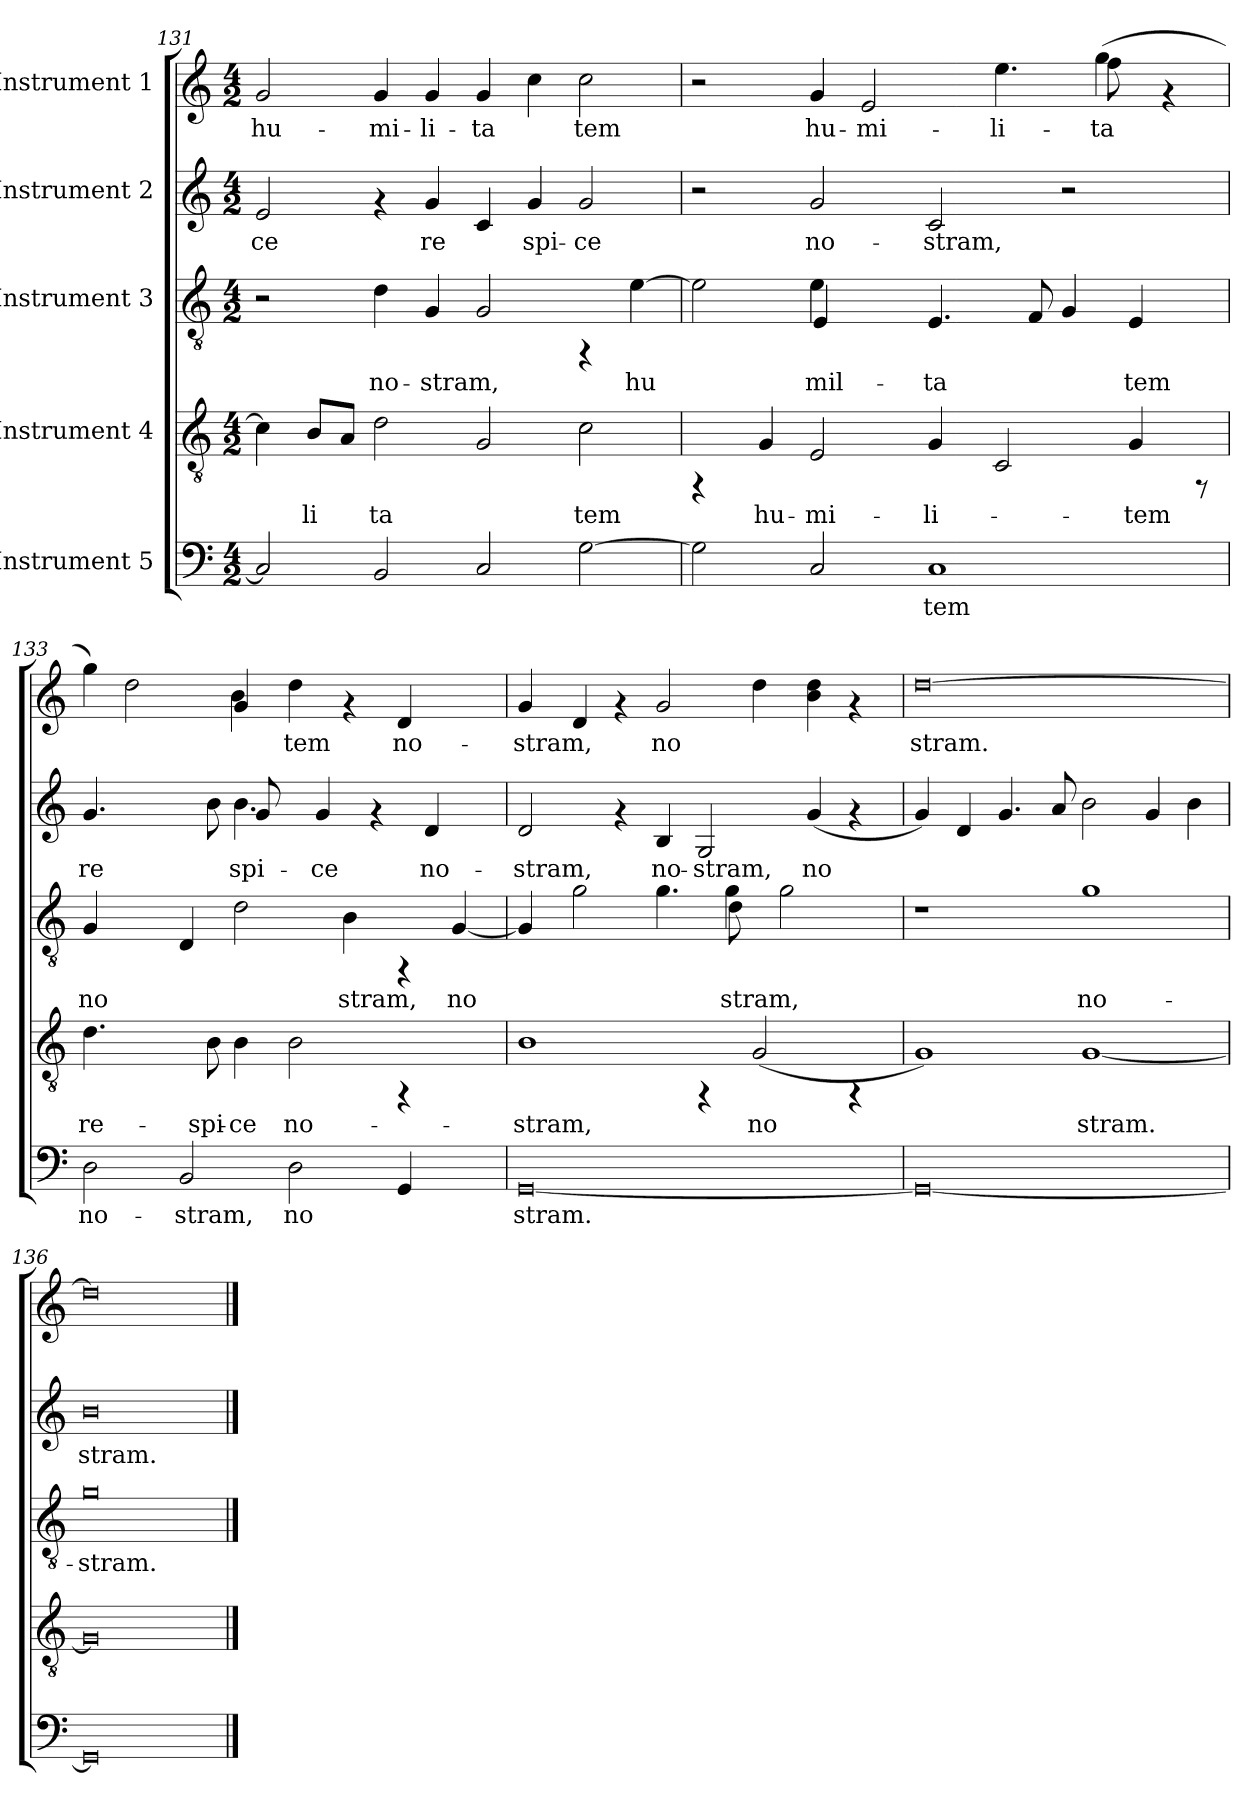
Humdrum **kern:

**kern	**text	**kern	**text	**kern	**text	**kern	**text	**kern	**text
*part5	*part5	*part4	*part4	*part3	*part3	*part2	*part2	*part1	*part1
*staff5	*staff5	*staff4	*staff4	*staff3	*staff3	*staff2	*staff2	*staff1	*staff1
*I"Instrument 5	*	*I"Instrument 4	*	*I"Instrument 3	*	*I"Instrument 2	*	*I"Instrument 1	*
*clefF4	*	*clefGv2	*	*clefGv2	*	*clefG2	*	*clefG2	*
*k[]	*	*k[]	*	*k[]	*	*k[]	*	*k[]	*
*C:	*	*C:	*	*C:	*	*C:	*	*C:	*
*M4/2	*	*M4/2	*	*M4/2	*	*M4/2	*	*M4/2	*
=131	=131	=131	=131	=131	=131	=131	=131	=131	=131
!	!LO:LY:b:cj	!	!LO:LY:b:cj	!	!	!	!LO:LY:b:cj	!	!LO:LY:b:cj
2C/]	--	4c\]	--	2r	.	2e/	-ce	2g/	hu-
!	!	!	!LO:LY:b:cj	!	!	!	!	!	!
.	.	8B/L	-li-	.	.	.	.	.	.
!	!	!	!LO:LY:b:cj	!	!	!	!	!	!
.	.	8A/J	--	.	.	.	.	.	.
!	!LO:LY:b:cj	!	!LO:LY:b:cj	!	!LO:LY:b:cj	!	!	!	!LO:LY:b:cj
2BB/	--	2d\	-ta-	4d\	no-	4rf	.	4g/	-mi-
!	!	!	!	!	!LO:LY:b:cj	!	!LO:LY:b:cj	!	!LO:LY:b:cj
.	.	.	.	4G/	-stram,	4g/	re-	4g/	-li-
!	!LO:LY:b:cj	!	!LO:LY:b:cj	!	!LO:LY:b:cj	!	!LO:LY:b:cj	!	!LO:LY:b:cj
2C/	--	2G/	--	2G/	.	4c/	--	4g/	-ta-
!	!	!	!	!	!	!	!LO:LY:b:cj	!	!LO:LY:b:cj
.	.	.	.	.	.	4g/	-spi-	4cc\	--
!	!LO:LY:b:cj	!	!LO:LY:b:cj	!	!	!	!LO:LY:b:cj	!	!LO:LY:b:cj
[<2G\	--	2c\	-tem	4rFF	.	2g/	-ce	2cc\	-tem
!	!	!	!	!	!LO:LY:b:cj	!	!	!	!
.	.	.	.	[<4e\	hu-	.	.	.	.
!!LO:PB:g=z
=132	=132	=132	=132	=132	=132	=132	=132	=132	=132
!	!	!	!	!	!	!	!	!LO:TX:a:t=1 34	!
!	!LO:LY:b:cj	!	!	!	!LO:LY:b:cj	!	!	!	!
*	*	*	*	*^	*	*	*	*^	*
2G\]	--	4rFF	.	2e\]	2ryy	--	2r	.	2r	8ryy	.
!	!	!	!LO:LY:b:cj	!	!	!	!	!	!	!	!
*	*	*	*	*	*	*	*	*	*v	*v	*
.	.	4G/	hu-	.	.	.	.	.	.	.
!	!	!	!LO:LY:b:cj	!	!	!LO:LY:b:cj	!	!LO:LY:b:cj	!	!LO:LY:b:cj
2C/	.	2E/	-mi-	4e\	4E/	-mil-	2g/	no-	4g/	hu-
!	!	!	!	!	!	!	!	!	!	!LO:LY:b:cj
.	.	.	.	4ryy	8ryy	.	.	.	2e/	-mi-
.	.	.	.	.	1ryy	.	.	.	.	.
!	!LO:LY:b:cj	!	!LO:LY:b:cj	!	!	!LO:LY:b:cj	!	!LO:LY:b:cj	!	!
1C	-tem	4G/	-li-	4.E/	.	-ta-	2c/	-stram,	.	.
!	!	!	!	!	!	!	!	!	!	!LO:LY:b:cj
.	.	2C/	.	.	.	.	.	.	4.ee\	-li-
!	!	!	!	!	!	!LO:LY:b:cj	!	!	!	!
.	.	.	.	8F/	.	--	.	.	.	.
.	.	.	.	4G/	.	.	2r	.	.	.
*	*	*	*	*	*	*	*	*	*^	*
!	!	!	!	!	!	!	!	!	!	!	!LO:LY:b:cj
.	.	.	.	.	.	.	.	.	(>4gg\	8ff\	-ta-
!	!	!	!LO:LY:b:cj	!	!	!LO:LY:b:cj	!	!	!	!	!
.	.	4G/	-tem	4E/	.	-tem	.	.	.	4.ryy	.
.	.	.	.	.	4ryy	.	.	.	4rf	.	.
8ryy	.	8rFF	.	8ryy	.	.	8ryy	.	.	.	.
*	*	*	*	*v	*v	*	*	*	*	*	*
=133	=133	=133	=133	=133	=133	=133	=133	=133	=133	=133
!	!LO:LY:b:cj	!	!LO:LY:b:cj	!	!LO:LY:b:cj	!	!LO:LY:b:cj	!	!	!LO:LY:b:cj
*	*	*	*	*	*	*^	*	*	*	*
2D\	no-	4.d\	re-	4G/	no-	4.g/	2.ryy	re-	4gg\)	2.ryy	--
!	!	!	!	!	!	!	!	!	!	!	!LO:LY:b:cj
.	.	.	.	4ryy	.	.	.	.	2dd\	.	--
.	.	4ryy	.	.	.	4ryy	.	.	.	.	.
!	!LO:LY:b:cj	!	!	!	!LO:LY:b:cj	!	!	!	!	!	!
2BB/	-stram,	.	.	4D/	--	.	.	.	.	.	.
!	!	!	!LO:LY:b:cj	!	!	!	!	!LO:LY:b:cj	!	!	!
.	.	8B\	-spi-	.	.	8b\	.	--	.	.	.
!	!	!	!LO:LY:b:cj	!	!	!	!	!LO:LY:b:cj	!	!	!LO:LY:b:cj
.	.	4B\	-ce	2d\	.	4.b\	8g/	-spi-	4g/	4b\	--
.	.	.	.	.	.	.	8ryy	.	.	.	.
!	!LO:LY:b:cj	!	!LO:LY:b:cj	!	!	!	!	!	!	!	!LO:LY:b:cj
2D\	no-	2B\	no-	.	.	.	1ryy	.	4dd\	4ryy	-tem
!	!	!	!	!	!	!	!	!LO:LY:b:cj	!	!	!
.	.	.	.	.	.	4g/	.	-ce	.	.	.
!	!	!	!	!	!LO:LY:b:cj	!	!	!	!	!	!
.	.	.	.	4B\	-stram,	.	.	.	4rf	2.ryy	.
.	.	.	.	.	.	4rf	.	.	.	.	.
!	!LO:LY:b:cj	!	!	!	!	!	!	!	!	!	!LO:LY:b:cj
4GG/	--	4rFF	.	4rFF	.	.	.	.	4d/	.	no-
!	!	!	!	!	!	!	!	!LO:LY:b:cj	!	!	!
.	.	.	.	.	.	4d/	.	no-	.	.	.
!	!	!	!	!	!LO:LY:b:cj	!	!	!	!	!	!
4ryy	.	4ryy	.	[<4G/	no-	.	.	.	4ryy	.	.
.	.	.	.	.	.	8ryy	.	.	.	.	.
*	*	*	*	*	*	*v	*v	*	*	*	*
*	*	*	*	*	*	*	*	*v	*v	*
=134	=134	=134	=134	=134	=134	=134	=134	=134	=134
!	!LO:LY:b:cj	!	!LO:LY:b:cj	!	!LO:LY:b:cj	!	!LO:LY:b:cj	!	!LO:LY:b:cj
*	*	*	*	*^	*	*	*	*	*
[<0GG	-stram.	1B	-stram,	4G/]	8ryy	--	2d/	-stram,	4g/	-stram,
!	!	!	!	!	!	!LO:LY:b:cj	!	!	!	!LO:LY:b:cj
*	*	*	*	*v	*v	*	*	*	*	*
.	.	.	.	2g\	--	.	.	4d/	.
.	.	.	.	.	.	4rf	.	4rf	.
!	!	!	!	!	!LO:LY:b:cj	!	!LO:LY:b:cj	!	!LO:LY:b:cj
.	.	.	.	4.g\	--	4B/	no-	2g/	no-
!	!	!	!	!	!	!	!LO:LY:b:cj	!	!
.	.	4rFF	.	.	.	2G/	-stram,	.	.
*	*	*	*	*^	*	*	*	*	*
!	!	!	!	!	!	!LO:LY:b:cj	!	!	!	!
.	.	.	.	4g\	8d\	-stram,	.	.	.	.
!	!	!	!LO:LY:b:cj	!	!	!	!	!	!	!LO:LY:b:cj
.	.	(<2G/	no-	.	8ryy	.	.	.	4dd\	--
!	!	!	!	!	!	!LO:LY:b:cj	!	!	!	!
.	.	.	.	2g\	2ryy	.	.	.	.	.
!	!	!	!	!	!	!	!	!LO:LY:b:cj	!	!LO:LY:b:cj
.	.	.	.	.	.	.	(<4g/	no-	4b\ 4dd\	--
.	.	4rFF	.	.	.	.	4rf	.	4rf	.
.	.	.	.	8ryy	8ryy	.	.	.	.	.
=135	=135	=135	=135	=135	=135	=135	=135	=135	=135	=135
!	!LO:LY:b:cj	!	!LO:LY:b:cj	!	!	!	!	!LO:LY:b:cj	!	!LO:LY:b:cj
*	*	*	*	*v	*v	*	*	*	*	*
0GG_<	.	1G)	--	1r	.	4g/)	--	[>0dd	-stram.
!	!	!	!	!	!	!	!LO:LY:b:cj	!	!
.	.	.	.	.	.	4d/	--	.	.
!	!	!	!	!	!	!	!LO:LY:b:cj	!	!
.	.	.	.	.	.	4.g/	--	.	.
!	!	!	!	!	!	!	!LO:LY:b:cj	!	!
.	.	.	.	.	.	8a/	--	.	.
!	!	!	!LO:LY:b:cj	!	!LO:LY:b:cj	!	!LO:LY:b:cj	!	!
.	.	[<1G	-stram.	1g	no-	2b\	--	.	.
!	!	!	!	!	!	!	!LO:LY:b:cj	!	!
.	.	.	.	.	.	4g/	--	.	.
!	!	!	!	!	!	!	!LO:LY:b:cj	!	!
.	.	.	.	.	.	4b\	--	.	.
=136	=136	=136	=136	=136	=136	=136	=136	=136	=136
!	!LO:LY:b:cj	!	!LO:LY:b:cj	!	!LO:LY:b:cj	!	!LO:LY:b:cj	!	!LO:LY:b:cj
0GG]	.	0G]	.	0g	-stram.	0b	-stram.	0dd]	.
==	==	==	==	==	==	==	==	==	==
*-	*-	*-	*-	*-	*-	*-	*-	*-	*-
